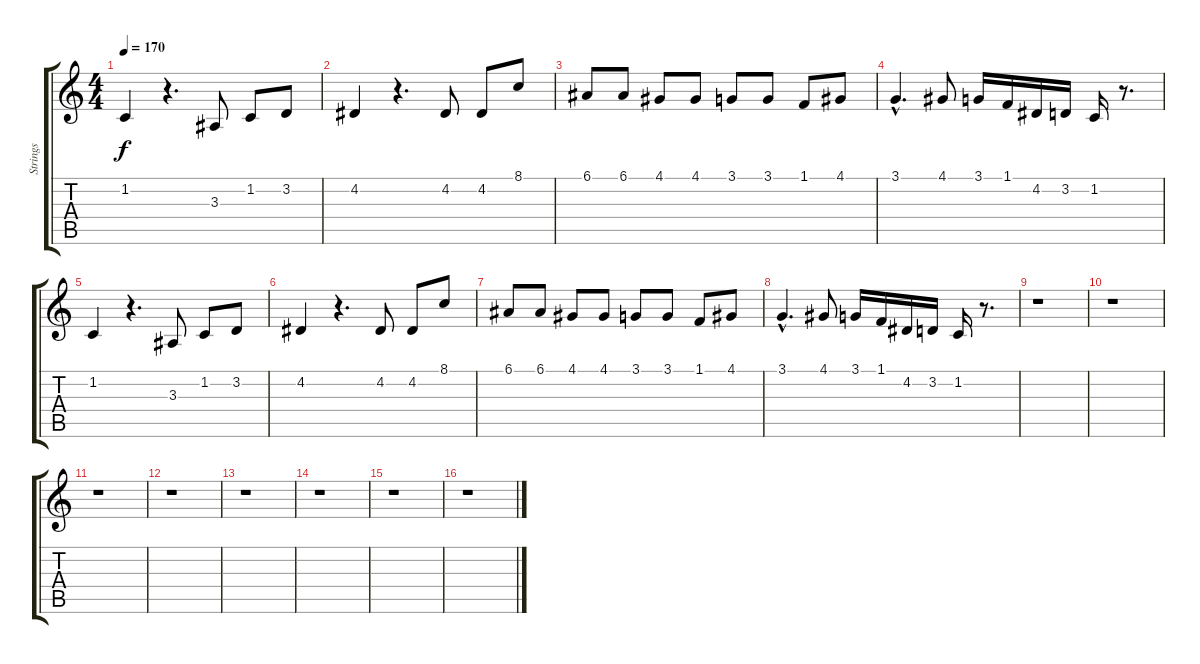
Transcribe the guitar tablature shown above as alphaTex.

\track ("Strings" "Strings") {instrument stringensemble1}
\staff {score tabs}
\tuning (E4 B3 G3 D3 A2 E2) {hide}
\ts (4 4)
\tempo 170
\clef g2
\ks c
1.2.4{dy f} r.4{d} 3.3.8 1.2.8 3.2.8 |
4.2.4 r.4{d} 4.2.8 4.2.8 8.1.8 |
6.1.8 6.1.8 4.1.8 4.1.8 3.1.8 3.1.8 1.1.8 4.1.8 |
3.1{hac}.4{d} 4.1.8 3.1.16 1.1.16 4.2.16 3.2.16 1.2.16 r.8{d} |
1.2.4 r.4{d} 3.3.8 1.2.8 3.2.8 |
4.2.4 r.4{d} 4.2.8 4.2.8 8.1.8 |
6.1.8 6.1.8 4.1.8 4.1.8 3.1.8 3.1.8 1.1.8 4.1.8 |
3.1{hac}.4{d} 4.1.8 3.1.16 1.1.16 4.2.16 3.2.16 1.2.16 r.8{d} |
r.1 |
r.1 |
r.1 |
r.1 |
r.1 |
r.1 |
r.1 |
r.1
